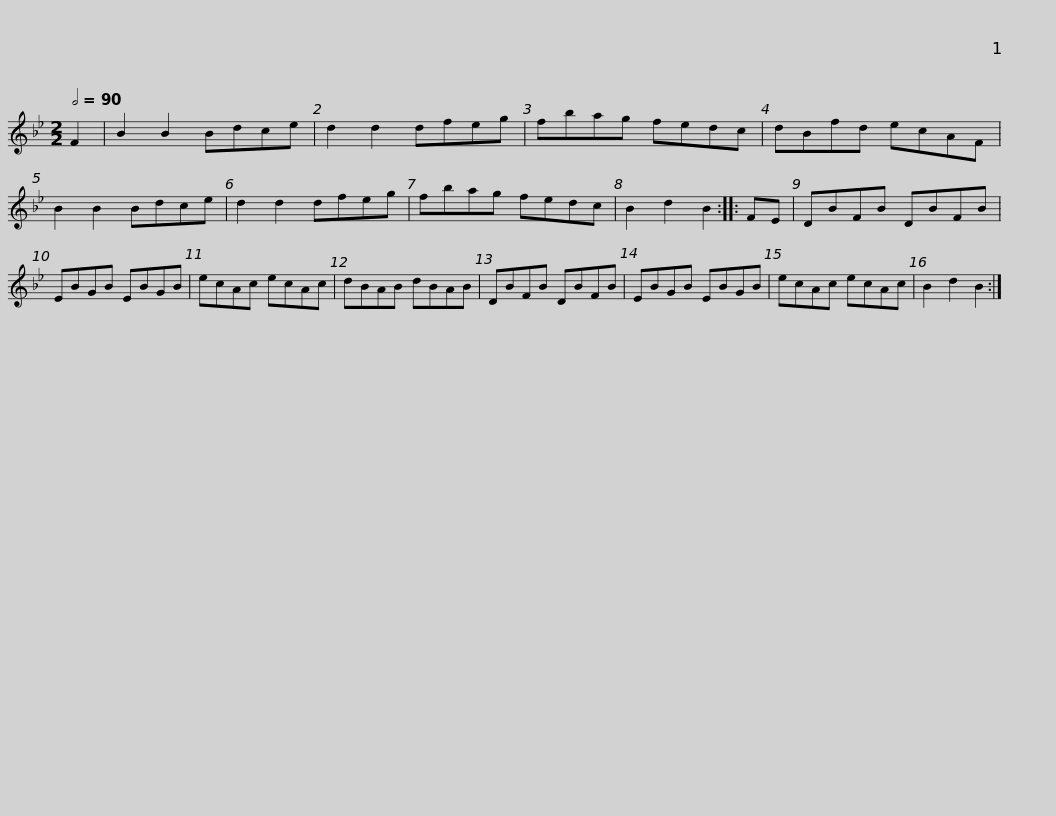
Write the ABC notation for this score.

X:1
L:1/8
Q:1/2=90
M:2/2
I:linebreak $
K:Bb
V:1 treble
V:1
 F2 | B2 B2 Bdce | d2 d2 dfeg | fbag fedc | dBfd ecAF | %5
 B2 B2 Bdce | d2 d2 dfeg |$ fbag fedc | B2 d2 B2 :: FE | %10
 DBFB DBFB | EBGB EBGB | ecAc ecAc |$ dBAB dBAB | DBFB DBFB | %15
 EBGB EBGB | ecAc ecAc | B2 d2 B2 :| %18
